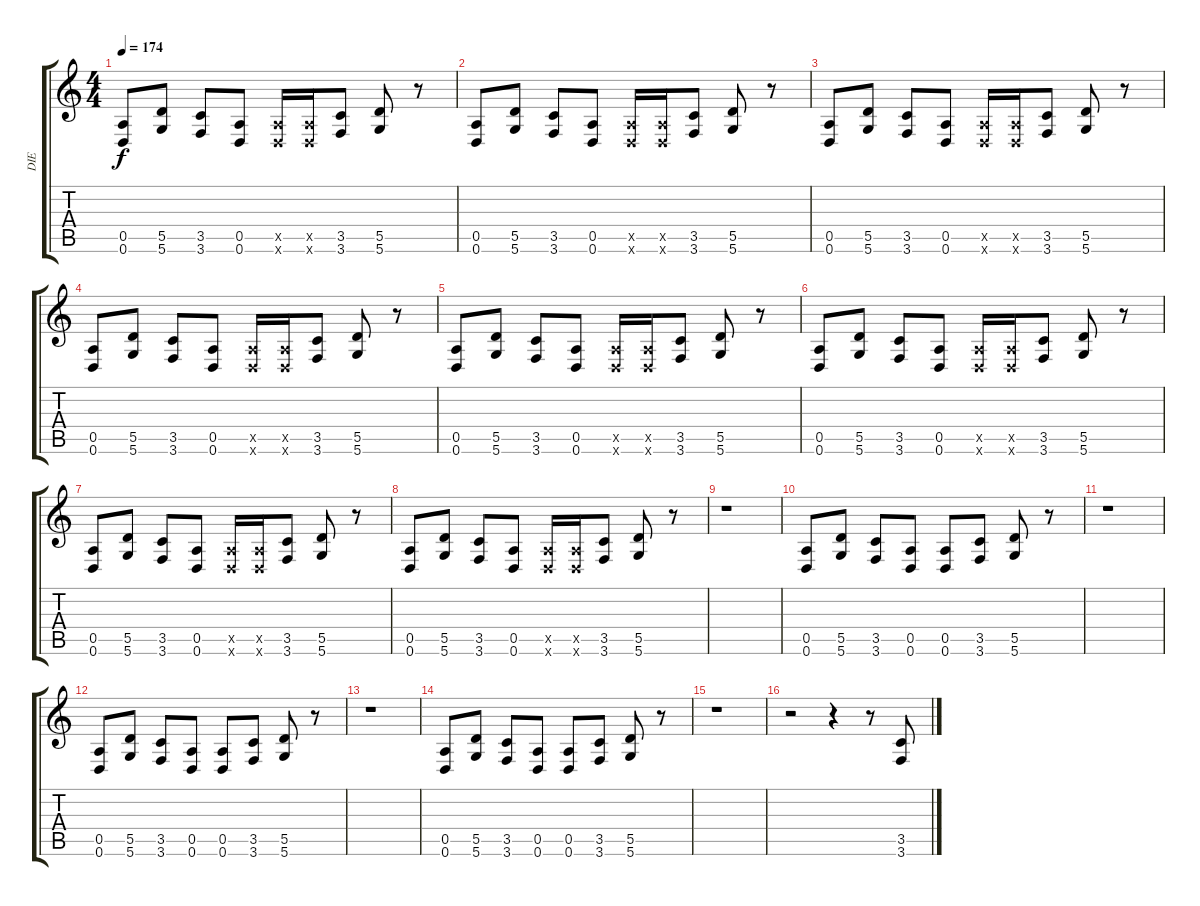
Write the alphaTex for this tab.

\track ("DIE" "DIE") {instrument overdrivenguitar}
\staff {score tabs}
\tuning (E4 B3 G3 D3 A2 D2) {hide}
\ts (4 4)
\tempo 174
\clef g2
\ks c
(0.5 0.6).8{dy f} (5.5 5.6).8 (3.5 3.6).8 (0.5 0.6).8 (0.5{x} 0.6{x}).16 (0.5{x} 0.6{x}).16 (3.5 3.6).8 (5.5 5.6).8 r.8 |
(0.5 0.6).8 (5.5 5.6).8 (3.5 3.6).8 (0.5 0.6).8 (0.5{x} 0.6{x}).16 (0.5{x} 0.6{x}).16 (3.5 3.6).8 (5.5 5.6).8 r.8 |
(0.5 0.6).8 (5.5 5.6).8 (3.5 3.6).8 (0.5 0.6).8 (0.5{x} 0.6{x}).16 (0.5{x} 0.6{x}).16 (3.5 3.6).8 (5.5 5.6).8 r.8 |
(0.5 0.6).8 (5.5 5.6).8 (3.5 3.6).8 (0.5 0.6).8 (0.5{x} 0.6{x}).16 (0.5{x} 0.6{x}).16 (3.5 3.6).8 (5.5 5.6).8 r.8 |
(0.5 0.6).8 (5.5 5.6).8 (3.5 3.6).8 (0.5 0.6).8 (0.5{x} 0.6{x}).16 (0.5{x} 0.6{x}).16 (3.5 3.6).8 (5.5 5.6).8 r.8 |
(0.5 0.6).8 (5.5 5.6).8 (3.5 3.6).8 (0.5 0.6).8 (0.5{x} 0.6{x}).16 (0.5{x} 0.6{x}).16 (3.5 3.6).8 (5.5 5.6).8 r.8 |
(0.5 0.6).8 (5.5 5.6).8 (3.5 3.6).8 (0.5 0.6).8 (0.5{x} 0.6{x}).16 (0.5{x} 0.6{x}).16 (3.5 3.6).8 (5.5 5.6).8 r.8 |
(0.5 0.6).8 (5.5 5.6).8 (3.5 3.6).8 (0.5 0.6).8 (0.5{x} 0.6{x}).16 (0.5{x} 0.6{x}).16 (3.5 3.6).8 (5.5 5.6).8 r.8 |
r.1 |
(0.5 0.6).8 (5.5 5.6).8 (3.5 3.6).8 (0.5 0.6).8 (0.5 0.6).8 (3.5 3.6).8 (5.5 5.6).8 r.8 |
r.1 |
(0.5 0.6).8 (5.5 5.6).8 (3.5 3.6).8 (0.5 0.6).8 (0.5 0.6).8 (3.5 3.6).8 (5.5 5.6).8 r.8 |
r.1 |
(0.5 0.6).8 (5.5 5.6).8 (3.5 3.6).8 (0.5 0.6).8 (0.5 0.6).8 (3.5 3.6).8 (5.5 5.6).8 r.8 |
r.1 |
r.2 r.4 r.8 (3.5 3.6).8
